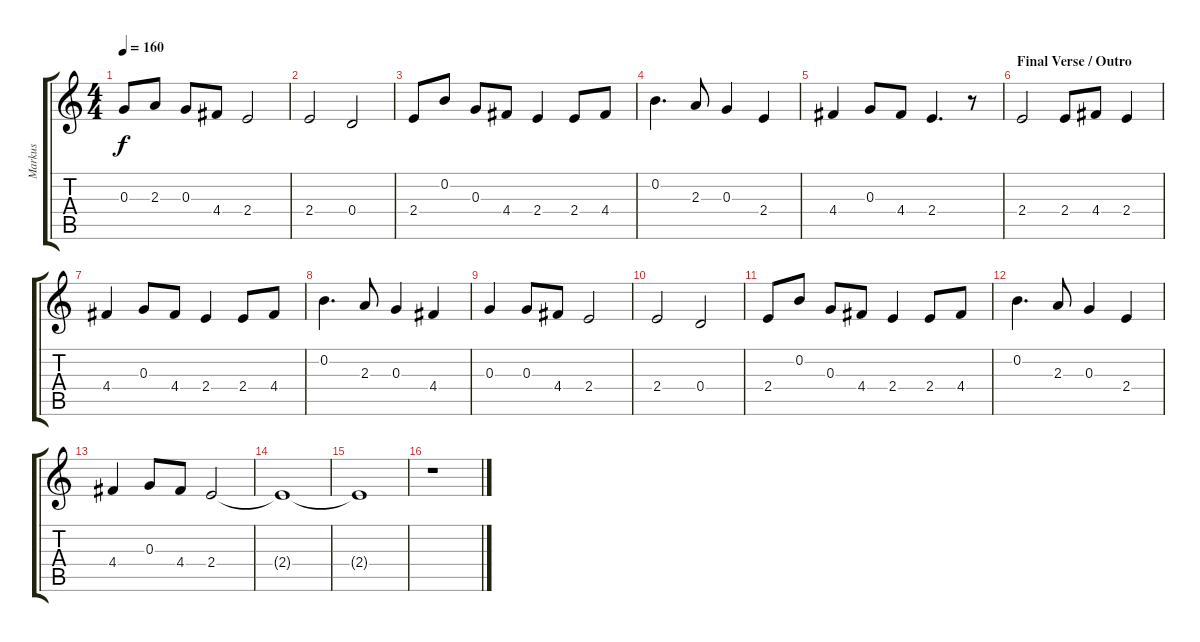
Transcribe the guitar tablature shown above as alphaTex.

\track ("Markus" "Markus") {instrument distortionguitar}
\staff {score tabs}
\tuning (E4 B3 G3 D3 A2 E2) {hide}
\ts (4 4)
\tempo 160
\clef g2
\ks c
0.3.8{dy f} 2.3.8 0.3.8 4.4.8 2.4.2 |
2.4.2 0.4.2 |
2.4.8 0.2.8 0.3.8 4.4.8 2.4.4 2.4.8 4.4.8 |
0.2.4{d} 2.3.8 0.3.4 2.4.4 |
4.4.4 0.3.8 4.4.8 2.4.4{d} r.8 |
\section ("" "Final Verse / Outro")
2.4.2 2.4.8 4.4.8 2.4.4 |
4.4.4 0.3.8 4.4.8 2.4.4 2.4.8 4.4.8 |
0.2.4{d} 2.3.8 0.3.4 4.4.4 |
0.3.4 0.3.8 4.4.8 2.4.2 |
2.4.2 0.4.2 |
2.4.8 0.2.8 0.3.8 4.4.8 2.4.4 2.4.8 4.4.8 |
0.2.4{d} 2.3.8 0.3.4 2.4.4 |
4.4.4 0.3.8 4.4.8 2.4.2 |
2.4{t}.1 |
2.4{t}.1 |
r.1
